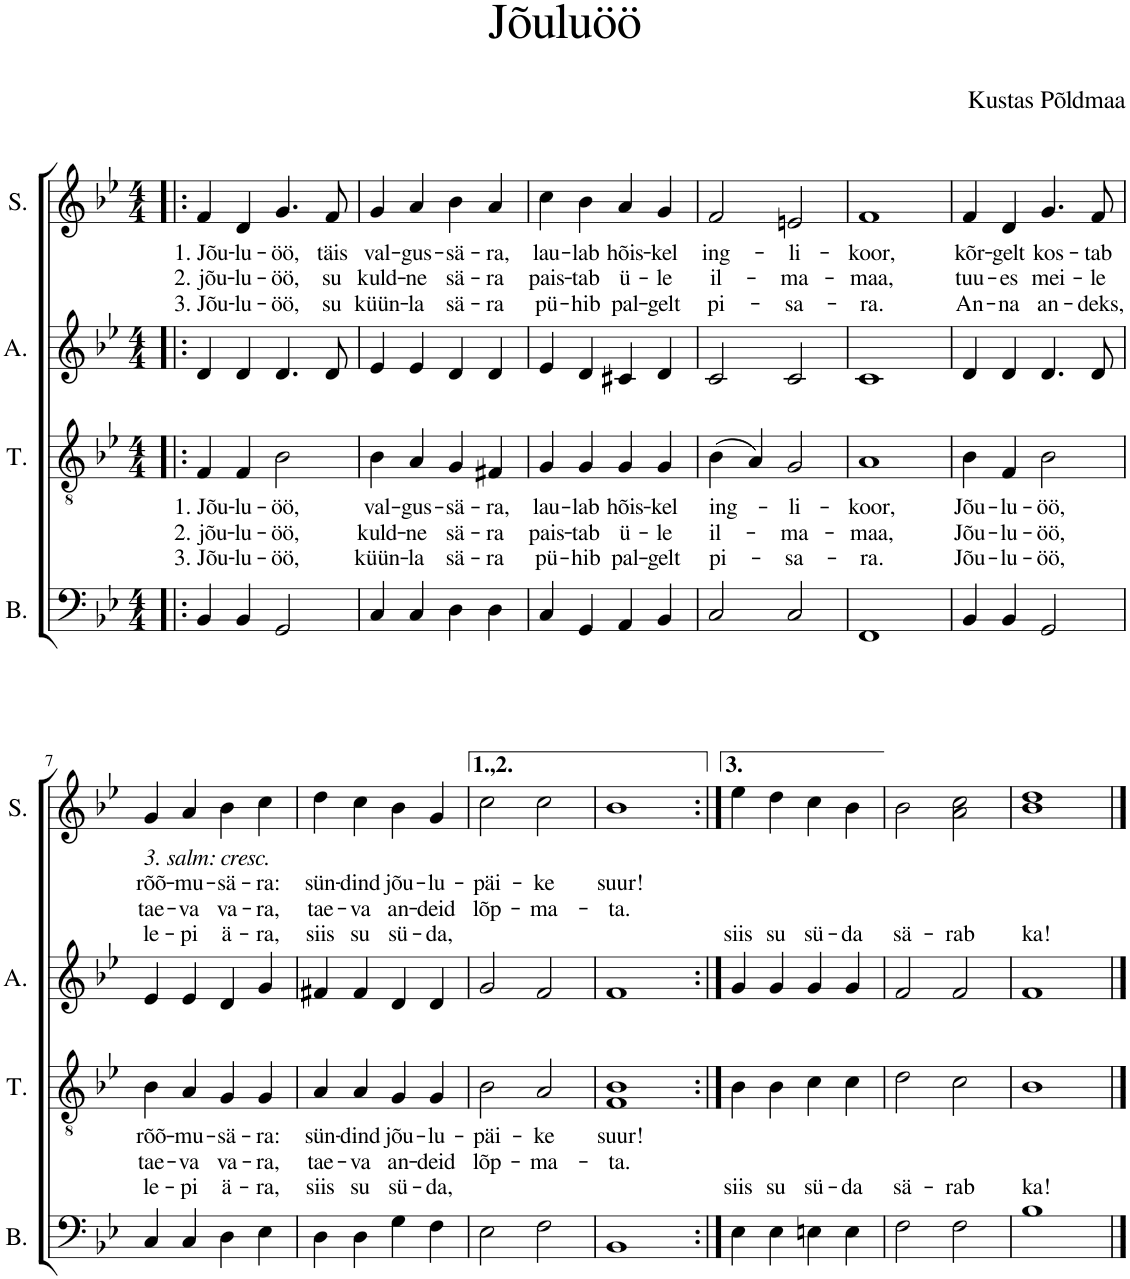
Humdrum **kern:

**kern	**kern	**text	**text	**text	**kern	**kern	**text	**text	**text
*part4	*part3	*part3	*part3	*part3	*part2	*part1	*part1	*part1	*part1
*staff4	*staff3	*staff3	*staff3	*staff3	*staff2	*staff1	*staff1	*staff1	*staff1
*I"B.	*I"T.	*	*	*	*I"A.	*I"S.	*	*	*
*I'B.	*I'T.	*	*	*	*I'A.	*I'S.	*	*	*
*clefF4	*clefGv2	*	*	*	*clefG2	*clefG2	*	*	*
*	*	*	*	*	*Trd1c2	*	*	*	*
*k[b-e-]	*k[b-e-]	*	*	*	*k[b-e-]	*k[b-e-]	*	*	*
*M4/4	*M4/4	*	*	*	*M4/4	*M4/4	*	*	*
=1!|:	=1!|:	=1!|:	=1!|:	=1!|:	=1!|:	=1!|:	=1!|:	=1!|:	=1!|:
!	!	!LO:LY:b	!LO:LY:b	!LO:LY:b	!	!	!LO:LY:b	!LO:LY:b	!LO:LY:b
4BB-/	4F/	1. Jõu-	2. jõu-	3. Jõu-	4d/	4f/	1. Jõu-	2. jõu-	3. Jõu-
!	!	!LO:LY:b	!LO:LY:b	!LO:LY:b	!	!	!LO:LY:b	!LO:LY:b	!LO:LY:b
4BB-/	4F/	-lu-	-lu-	-lu-	4d/	4d/	-lu-	-lu-	-lu-
!	!	!LO:LY:b	!LO:LY:b	!LO:LY:b	!	!	!LO:LY:b	!LO:LY:b	!LO:LY:b
2GG/	2B-\	-öö,	-öö,	-öö,	4.d/	4.g/	-öö,	-öö,	-öö,
!	!	!	!	!	!	!	!LO:LY:b	!LO:LY:b	!LO:LY:b
.	.	.	.	.	8d/	8f/	täis	su	su
=2	=2	=2	=2	=2	=2	=2	=2	=2	=2
!	!	!LO:LY:b	!LO:LY:b	!LO:LY:b	!	!	!LO:LY:b	!LO:LY:b	!LO:LY:b
4C/	4B-\	val-	kuld-	küün-	4e-/	4g/	val-	kuld-	küün-
!	!	!LO:LY:b	!LO:LY:b	!LO:LY:b	!	!	!LO:LY:b	!LO:LY:b	!LO:LY:b
4C/	4A/	-gus-	-ne	-la	4e-/	4a/	-gus-	-ne	-la
!	!	!LO:LY:b	!LO:LY:b	!LO:LY:b	!	!	!LO:LY:b	!LO:LY:b	!LO:LY:b
4D\	4G/	-sä-	sä-	sä-	4d/	4b-\	-sä-	sä-	sä-
!	!	!LO:LY:b	!LO:LY:b	!LO:LY:b	!	!	!LO:LY:b	!LO:LY:b	!LO:LY:b
4D\	4F#X/	-ra,	-ra	-ra	4d/	4a/	-ra,	-ra	-ra
=3	=3	=3	=3	=3	=3	=3	=3	=3	=3
!	!	!LO:LY:b	!LO:LY:b	!LO:LY:b	!	!	!LO:LY:b	!LO:LY:b	!LO:LY:b
4C/	4G/	lau-	pais-	pü-	4e-/	4cc\	lau-	pais-	pü-
!	!	!LO:LY:b	!LO:LY:b	!LO:LY:b	!	!	!LO:LY:b	!LO:LY:b	!LO:LY:b
4GG/	4G/	-lab	-tab	-hib	4d/	4b-\	-lab	-tab	-hib
!	!	!LO:LY:b	!LO:LY:b	!LO:LY:b	!	!	!LO:LY:b	!LO:LY:b	!LO:LY:b
4AA/	4G/	hõis-	ü-	pal-	4c#X/	4a/	hõis-	ü-	pal-
!	!	!LO:LY:b	!LO:LY:b	!LO:LY:b	!	!	!LO:LY:b	!LO:LY:b	!LO:LY:b
4BB-/	4G/	-kel	-le	-gelt	4d/	4g/	-kel	-le	-gelt
=4	=4	=4	=4	=4	=4	=4	=4	=4	=4
!	!	!LO:LY:b	!LO:LY:b	!LO:LY:b	!	!	!LO:LY:b	!LO:LY:b	!LO:LY:b
2C/	(4B-\	ing-	il-	pi-	2c/	2f/	ing-	il-	pi-
.	4A/)	.	.	.	.	.	.	.	.
!	!	!LO:LY:b	!LO:LY:b	!LO:LY:b	!	!	!LO:LY:b	!LO:LY:b	!LO:LY:b
2C/	2G/	-li-	-ma-	-sa-	2c/	2en/	-li-	-ma-	-sa-
=5	=5	=5	=5	=5	=5	=5	=5	=5	=5
!	!	!LO:LY:b	!LO:LY:b	!LO:LY:b	!	!	!LO:LY:b	!LO:LY:b	!LO:LY:b
1FF	1A	-koor,	-maa,	-ra.	1c	1f	-koor,	-maa,	-ra.
=6	=6	=6	=6	=6	=6	=6	=6	=6	=6
!	!	!LO:LY:b	!LO:LY:b	!LO:LY:b	!	!	!LO:LY:b	!LO:LY:b	!LO:LY:b
4BB-/	4B-\	Jõu-	Jõu-	Jõu-	4d/	4f/	kõr-	tuu-	An-
!	!	!LO:LY:b	!LO:LY:b	!LO:LY:b	!	!	!LO:LY:b	!LO:LY:b	!LO:LY:b
4BB-/	4F/	-lu-	-lu-	-lu-	4d/	4d/	-gelt	-es	-na
!	!	!LO:LY:b	!LO:LY:b	!LO:LY:b	!	!	!LO:LY:b	!LO:LY:b	!LO:LY:b
2GG/	2B-\	-öö,	-öö,	-öö,	4.d/	4.g/	kos-	mei-	an-
!	!	!	!	!	!	!	!LO:LY:b	!LO:LY:b	!LO:LY:b
.	.	.	.	.	8d/	8f/	-tab	-le	-deks,
!!LO:LB:g=z
=7	=7	=7	=7	=7	=7	=7	=7	=7	=7
!	!	!	!	!	!	!LO:TX:b:i:t=3. salm&colon; cresc.	!	!	!
!	!	!LO:LY:b	!LO:LY:b	!LO:LY:b	!	!	!LO:LY:b	!LO:LY:b	!LO:LY:b
4C/	4B-\	rõõ-	tae-	le-	4e-/	4g/	rõõ-	tae-	le-
!	!	!LO:LY:b	!LO:LY:b	!LO:LY:b	!	!	!LO:LY:b	!LO:LY:b	!LO:LY:b
4C/	4A/	-mu-	-va	-pi	4e-/	4a/	-mu-	-va	-pi
!	!	!LO:LY:b	!LO:LY:b	!LO:LY:b	!	!	!LO:LY:b	!LO:LY:b	!LO:LY:b
4D\	4G/	-sä-	va-	ä-	4d/	4b-\	-sä-	va-	ä-
!	!	!LO:LY:b	!LO:LY:b	!LO:LY:b	!	!	!LO:LY:b	!LO:LY:b	!LO:LY:b
4E-\	4G/	-ra:	-ra,	-ra,	4g/	4cc\	-ra:	-ra,	-ra,
=8	=8	=8	=8	=8	=8	=8	=8	=8	=8
!	!	!LO:LY:b	!LO:LY:b	!LO:LY:b	!	!	!LO:LY:b	!LO:LY:b	!LO:LY:b
4D\	4A/	sün-	tae-	siis	4f#X/	4dd\	sün-	tae-	siis
!	!	!LO:LY:b	!LO:LY:b	!LO:LY:b	!	!	!LO:LY:b	!LO:LY:b	!LO:LY:b
4D\	4A/	-dind	-va	su	4f#/	4cc\	-dind	-va	su
!	!	!LO:LY:b	!LO:LY:b	!LO:LY:b	!	!	!LO:LY:b	!LO:LY:b	!LO:LY:b
4G\	4G/	jõu-	an-	sü-	4d/	4b-\	jõu-	an-	sü-
!	!	!LO:LY:b	!LO:LY:b	!LO:LY:b	!	!	!LO:LY:b	!LO:LY:b	!LO:LY:b
4F\	4G/	-lu-	-deid	-da,	4d/	4g/	-lu-	-deid	-da,
=9	=9	=9	=9	=9	=9	=9	=9	=9	=9
!	!	!LO:LY:b	!LO:LY:b	!	!	!	!LO:LY:b	!LO:LY:b	!
2E-\	2B-\	-päi-	lõp-	.	2g/	2cc\	-päi-	lõp-	.
!	!	!LO:LY:b	!LO:LY:b	!	!	!	!LO:LY:b	!LO:LY:b	!
2F\	2A/	-ke	-ma-	.	2f/	2cc\	-ke	-ma-	.
=10	=10	=10	=10	=10	=10	=10	=10	=10	=10
!	!	!LO:LY:b	!LO:LY:b	!	!	!	!LO:LY:b	!LO:LY:b	!
1BB-	1F 1B-	suur!	-ta.	.	1f	1b-	suur!	-ta.	.
=11:|!	=11:|!	=11:|!	=11:|!	=11:|!	=11:|!	=11:|!	=11:|!	=11:|!	=11:|!
!	!	!	!	!LO:LY:b	!	!	!	!	!LO:LY:b
4E-\	4B-\	.	.	siis	4g/	4ee-\	.	.	siis
!	!	!	!	!LO:LY:b	!	!	!	!	!LO:LY:b
4E-\	4B-\	.	.	su	4g/	4dd\	.	.	su
!	!	!	!	!LO:LY:b	!	!	!	!	!LO:LY:b
4En\	4c\	.	.	sü-	4g/	4cc\	.	.	sü-
!	!	!	!	!LO:LY:b	!	!	!	!	!LO:LY:b
4E\	4c\	.	.	-da	4g/	4b-\	.	.	-da
=12	=12	=12	=12	=12	=12	=12	=12	=12	=12
!	!	!	!	!LO:LY:b	!	!	!	!	!LO:LY:b
2F\	2d\	.	.	sä-	2f/	2b-\	.	.	sä-
!	!	!	!	!LO:LY:b	!	!	!	!	!LO:LY:b
2F\	2c\	.	.	-rab	2f/	2a\ 2cc\	.	.	-rab
=13	=13	=13	=13	=13	=13	=13	=13	=13	=13
!	!	!	!	!LO:LY:b	!	!	!	!	!LO:LY:b
1B-	1B-	.	.	ka!	1f	1b- 1dd	.	.	ka!
==	==	==	==	==	==	==	==	==	==
*-	*-	*-	*-	*-	*-	*-	*-	*-	*-
